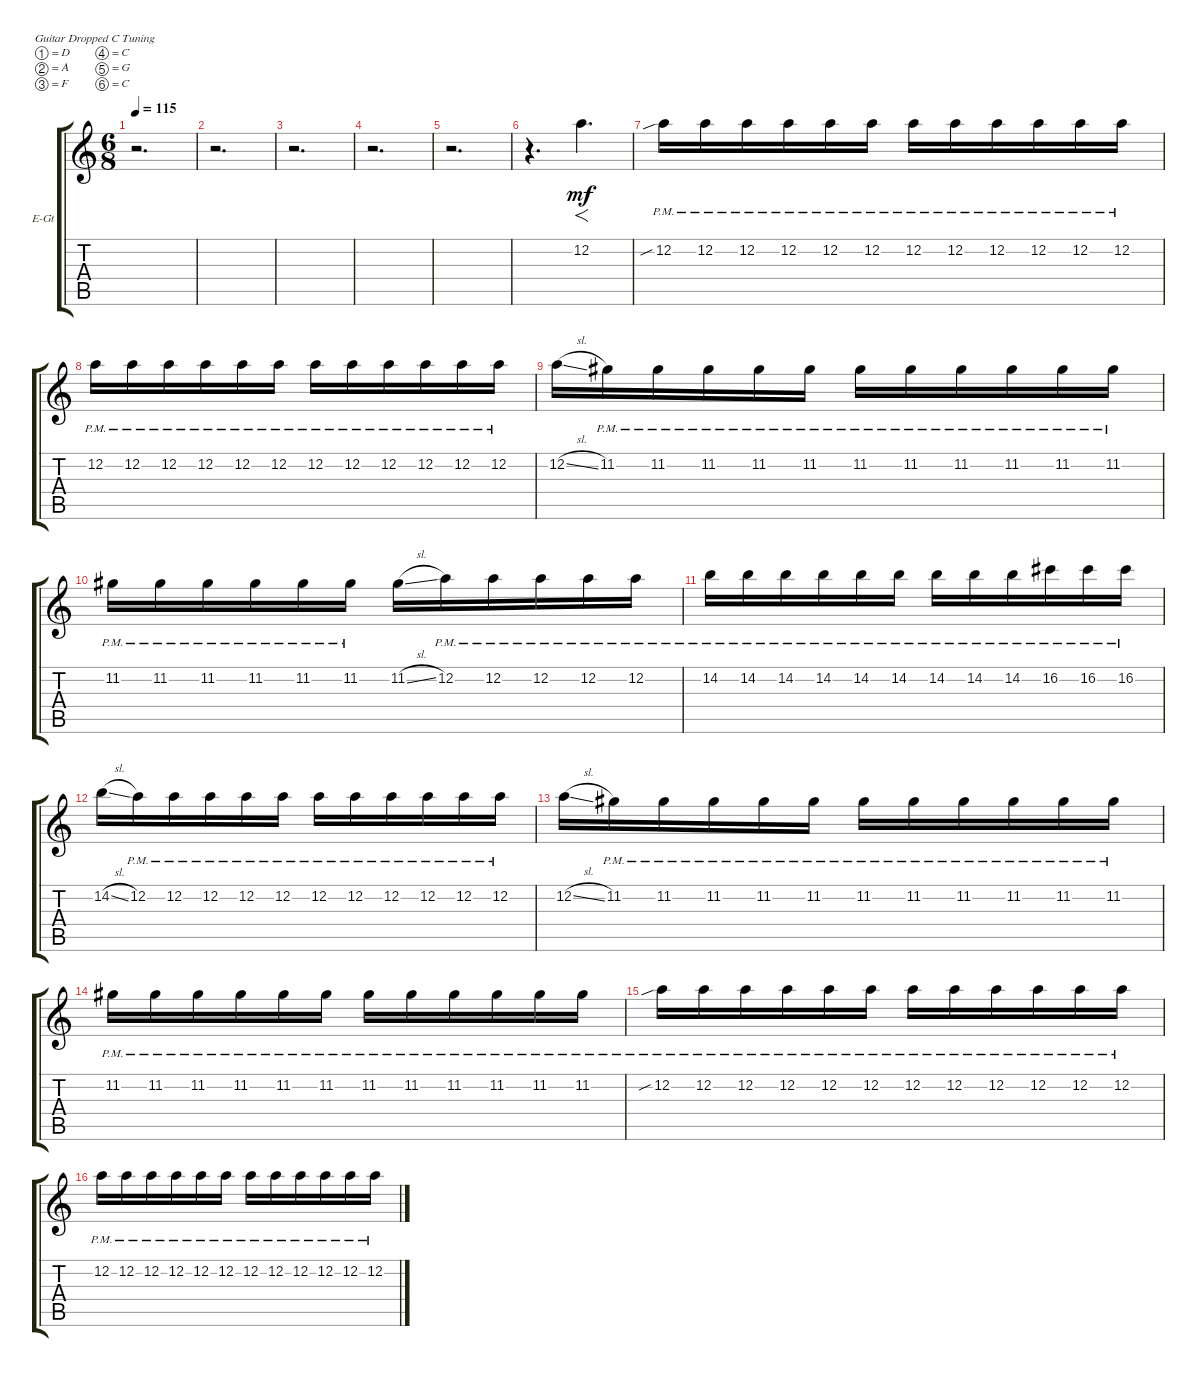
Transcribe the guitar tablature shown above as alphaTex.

\bracketExtendMode groupsimilarinstruments
\firstSystemTrackNameOrientation horizontal
\otherSystemsTrackNameOrientation horizontal
\track ("Electric Guitar" "E-Gt") {instrument overdrivenguitar}
\staff {score tabs}
\tuning (D4 A3 F3 C3 G2 C2)
\ts (6 8)
\tempo 115
\clef g2
\ks c
r.2{d dy f} |
r.2{d} |
r.2{d} |
r.2{d} |
r.2{d} |
r.4{d} 12.2.4{f d dy mf} |
12.2{sib pm}.16 12.2{pm}.16 12.2{pm}.16 12.2{pm}.16 12.2{pm}.16 12.2{pm}.16 12.2{pm}.16 12.2{pm}.16 12.2{pm}.16 12.2{pm}.16 12.2{pm}.16 12.2{pm}.16 |
12.2{pm}.16 12.2{pm}.16 12.2{pm}.16 12.2{pm}.16 12.2{pm}.16 12.2{pm}.16 12.2{pm}.16 12.2{pm}.16 12.2{pm}.16 12.2{pm}.16 12.2{pm}.16 12.2{pm}.16 |
12.2{sl}.16 11.2{pm}.16 11.2{pm}.16 11.2{pm}.16 11.2{pm}.16 11.2{pm}.16 11.2{pm}.16 11.2{pm}.16 11.2{pm}.16 11.2{pm}.16 11.2{pm}.16 11.2{pm}.16 |
11.2{pm}.16 11.2{pm}.16 11.2{pm}.16 11.2{pm}.16 11.2{pm}.16 11.2{pm}.16 11.2{sl}.16 12.2{pm}.16 12.2{pm}.16 12.2{pm}.16 12.2{pm}.16 12.2{pm}.16 |
14.2{pm}.16 14.2{pm}.16 14.2{pm}.16 14.2{pm}.16 14.2{pm}.16 14.2{pm}.16 14.2{pm}.16 14.2{pm}.16 14.2{pm}.16 16.2{pm}.16 16.2{pm}.16 16.2{pm}.16 |
14.2{sl}.16 12.2{pm}.16 12.2{pm}.16 12.2{pm}.16 12.2{pm}.16 12.2{pm}.16 12.2{pm}.16 12.2{pm}.16 12.2{pm}.16 12.2{pm}.16 12.2{pm}.16 12.2{pm}.16 |
12.2{sl}.16 11.2{pm}.16 11.2{pm}.16 11.2{pm}.16 11.2{pm}.16 11.2{pm}.16 11.2{pm}.16 11.2{pm}.16 11.2{pm}.16 11.2{pm}.16 11.2{pm}.16 11.2{pm}.16 |
11.2{pm}.16 11.2{pm}.16 11.2{pm}.16 11.2{pm}.16 11.2{pm}.16 11.2{pm}.16 11.2{pm}.16 11.2{pm}.16 11.2{pm}.16 11.2{pm}.16 11.2{pm}.16 11.2{pm}.16 |
12.2{sib pm}.16 12.2{pm}.16 12.2{pm}.16 12.2{pm}.16 12.2{pm}.16 12.2{pm}.16 12.2{pm}.16 12.2{pm}.16 12.2{pm}.16 12.2{pm}.16 12.2{pm}.16 12.2{pm}.16 |
12.2{pm}.16 12.2{pm}.16 12.2{pm}.16 12.2{pm}.16 12.2{pm}.16 12.2{pm}.16 12.2{pm}.16 12.2{pm}.16 12.2{pm}.16 12.2{pm}.16 12.2{pm}.16 12.2{pm}.16
